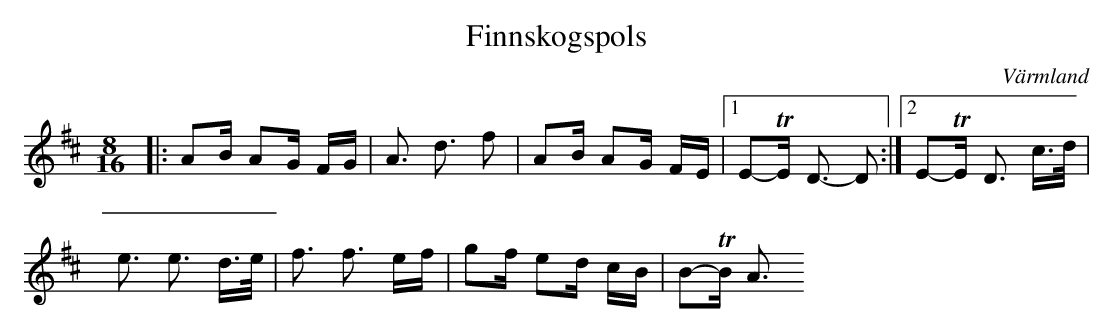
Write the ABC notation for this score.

X:1
T:Finnskogspols
O:Värmland
M:8/16
L:1/16
K:D
|: A2B A2G FG | A3 d3 f2 | A2B A2G FE |1 E2-TE D3- D2 :|2 E2-TE D3 c>d |
e3 e3 d>e | f3 f3 ef | g2f e2d cB | B2-TB A3
